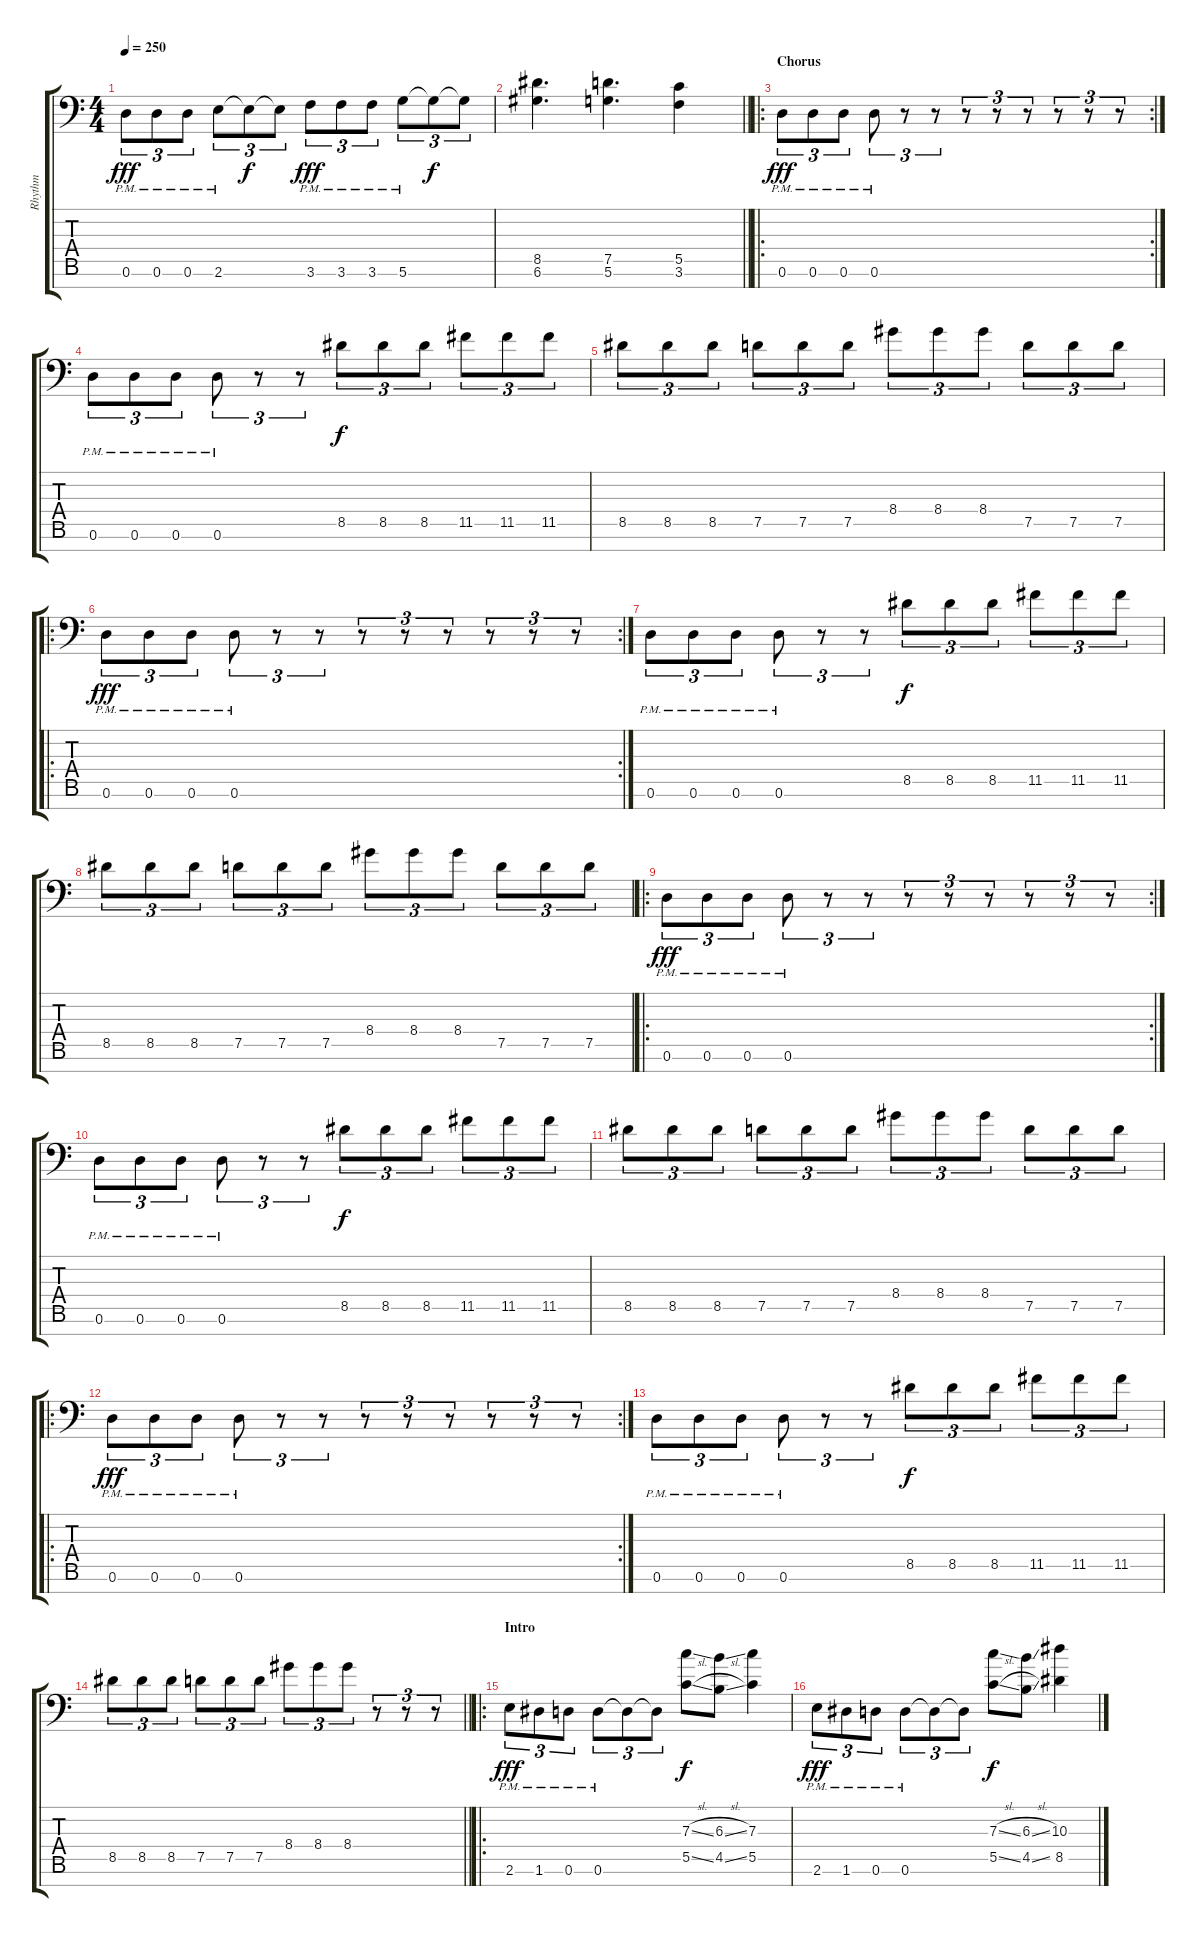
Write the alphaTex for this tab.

\track ("Rhythm" "Rhythm") {instrument distortionguitar}
\staff {score tabs}
\tuning (D4 A3 F3 C3 G2 D2 A1) {hide}
\ts (4 4)
\tempo 250
\clef f4
\ks c
0.6{pm}.8{tu (3 2) dy fff} 0.6{pm}.8{tu (3 2)} 0.6{pm}.8{tu (3 2)} 2.6{pm}.8{tu (3 2)} 2.6{t}.8{tu (3 2) dy f} 2.6{t}.8{tu (3 2)} 3.6{pm}.8{tu (3 2) dy fff} 3.6{pm}.8{tu (3 2)} 3.6{pm}.8{tu (3 2)} 5.6{pm}.8{tu (3 2)} 5.6{t}.8{tu (3 2) dy f} 5.6{t}.8{tu (3 2)} |
\barLineRight lightlight
(8.5 6.6).4{d} (7.5 5.6).4{d} (5.5 3.6).4 |
\ro
\rc 2
\section ("" "Chorus")
0.6{pm}.8{tu (3 2) dy fff} 0.6{pm}.8{tu (3 2)} 0.6{pm}.8{tu (3 2)} 0.6{pm}.8{tu (3 2)} r.8{tu (3 2)} r.8{tu (3 2)} r.8{tu (3 2)} r.8{tu (3 2)} r.8{tu (3 2)} r.8{tu (3 2)} r.8{tu (3 2)} r.8{tu (3 2)} |
0.6{pm}.8{tu (3 2)} 0.6{pm}.8{tu (3 2)} 0.6{pm}.8{tu (3 2)} 0.6{pm}.8{tu (3 2)} r.8{tu (3 2)} r.8{tu (3 2)} 8.5.8{tu (3 2) dy f} 8.5.8{tu (3 2)} 8.5.8{tu (3 2)} 11.5.8{tu (3 2)} 11.5.8{tu (3 2)} 11.5.8{tu (3 2)} |
8.5.8{tu (3 2)} 8.5.8{tu (3 2)} 8.5.8{tu (3 2)} 7.5.8{tu (3 2)} 7.5.8{tu (3 2)} 7.5.8{tu (3 2)} 8.4.8{tu (3 2)} 8.4.8{tu (3 2)} 8.4.8{tu (3 2)} 7.5.8{tu (3 2)} 7.5.8{tu (3 2)} 7.5.8{tu (3 2)} |
\ro
\rc 2
0.6{pm}.8{tu (3 2) dy fff} 0.6{pm}.8{tu (3 2)} 0.6{pm}.8{tu (3 2)} 0.6{pm}.8{tu (3 2)} r.8{tu (3 2)} r.8{tu (3 2)} r.8{tu (3 2)} r.8{tu (3 2)} r.8{tu (3 2)} r.8{tu (3 2)} r.8{tu (3 2)} r.8{tu (3 2)} |
0.6{pm}.8{tu (3 2)} 0.6{pm}.8{tu (3 2)} 0.6{pm}.8{tu (3 2)} 0.6{pm}.8{tu (3 2)} r.8{tu (3 2)} r.8{tu (3 2)} 8.5.8{tu (3 2) dy f} 8.5.8{tu (3 2)} 8.5.8{tu (3 2)} 11.5.8{tu (3 2)} 11.5.8{tu (3 2)} 11.5.8{tu (3 2)} |
8.5.8{tu (3 2)} 8.5.8{tu (3 2)} 8.5.8{tu (3 2)} 7.5.8{tu (3 2)} 7.5.8{tu (3 2)} 7.5.8{tu (3 2)} 8.4.8{tu (3 2)} 8.4.8{tu (3 2)} 8.4.8{tu (3 2)} 7.5.8{tu (3 2)} 7.5.8{tu (3 2)} 7.5.8{tu (3 2)} |
\ro
\rc 2
0.6{pm}.8{tu (3 2) dy fff} 0.6{pm}.8{tu (3 2)} 0.6{pm}.8{tu (3 2)} 0.6{pm}.8{tu (3 2)} r.8{tu (3 2)} r.8{tu (3 2)} r.8{tu (3 2)} r.8{tu (3 2)} r.8{tu (3 2)} r.8{tu (3 2)} r.8{tu (3 2)} r.8{tu (3 2)} |
0.6{pm}.8{tu (3 2)} 0.6{pm}.8{tu (3 2)} 0.6{pm}.8{tu (3 2)} 0.6{pm}.8{tu (3 2)} r.8{tu (3 2)} r.8{tu (3 2)} 8.5.8{tu (3 2) dy f} 8.5.8{tu (3 2)} 8.5.8{tu (3 2)} 11.5.8{tu (3 2)} 11.5.8{tu (3 2)} 11.5.8{tu (3 2)} |
8.5.8{tu (3 2)} 8.5.8{tu (3 2)} 8.5.8{tu (3 2)} 7.5.8{tu (3 2)} 7.5.8{tu (3 2)} 7.5.8{tu (3 2)} 8.4.8{tu (3 2)} 8.4.8{tu (3 2)} 8.4.8{tu (3 2)} 7.5.8{tu (3 2)} 7.5.8{tu (3 2)} 7.5.8{tu (3 2)} |
\ro
\rc 2
0.6{pm}.8{tu (3 2) dy fff} 0.6{pm}.8{tu (3 2)} 0.6{pm}.8{tu (3 2)} 0.6{pm}.8{tu (3 2)} r.8{tu (3 2)} r.8{tu (3 2)} r.8{tu (3 2)} r.8{tu (3 2)} r.8{tu (3 2)} r.8{tu (3 2)} r.8{tu (3 2)} r.8{tu (3 2)} |
0.6{pm}.8{tu (3 2)} 0.6{pm}.8{tu (3 2)} 0.6{pm}.8{tu (3 2)} 0.6{pm}.8{tu (3 2)} r.8{tu (3 2)} r.8{tu (3 2)} 8.5.8{tu (3 2) dy f} 8.5.8{tu (3 2)} 8.5.8{tu (3 2)} 11.5.8{tu (3 2)} 11.5.8{tu (3 2)} 11.5.8{tu (3 2)} |
\barLineRight lightlight
8.5.8{tu (3 2)} 8.5.8{tu (3 2)} 8.5.8{tu (3 2)} 7.5.8{tu (3 2)} 7.5.8{tu (3 2)} 7.5.8{tu (3 2)} 8.4.8{tu (3 2)} 8.4.8{tu (3 2)} 8.4.8{tu (3 2)} r.8{tu (3 2)} r.8{tu (3 2)} r.8{tu (3 2)} |
\ro
\section ("" "Intro")
2.6{pm}.8{tu (3 2) dy fff} 1.6{pm}.8{tu (3 2)} 0.6{pm}.8{tu (3 2)} 0.6{pm}.8{tu (3 2)} 0.6{t}.8{tu (3 2)} 0.6{t}.8{tu (3 2)} (7.3{sl} 5.5{sl}).8{dy f} (6.3{sl} 4.5{sl}).8 (7.3 5.5).4 |
2.6{pm}.8{tu (3 2) dy fff} 1.6{pm}.8{tu (3 2)} 0.6{pm}.8{tu (3 2)} 0.6{pm}.8{tu (3 2)} 0.6{t}.8{tu (3 2)} 0.6{t}.8{tu (3 2)} (7.3{sl} 5.5{sl}).8{dy f} (6.3{sl} 4.5{sl}).8 (10.3 8.5).4
